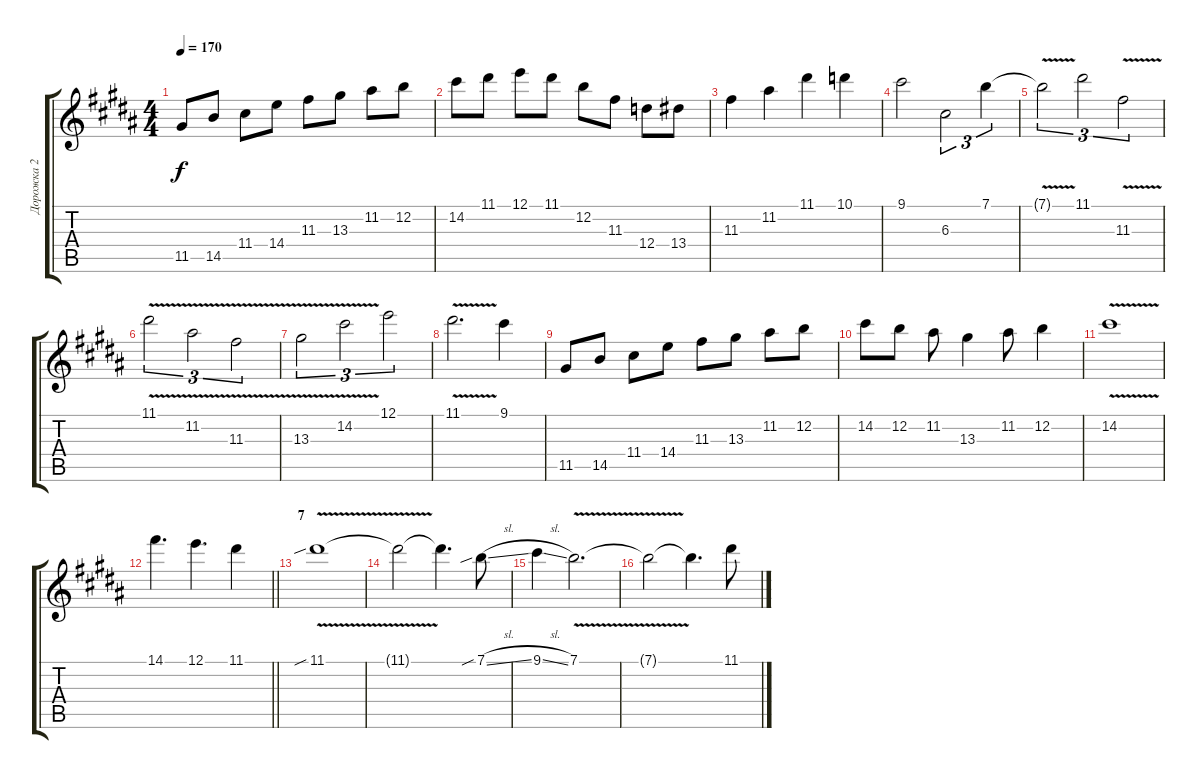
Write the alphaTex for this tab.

\track ("Дорожка 2" "Дорожка 2") {instrument distortionguitar}
\staff {score tabs}
\tuning (E4 B3 G3 D3 A2 E2) {hide}
\ts (4 4)
\tempo 170
\clef g2
\ks g#minor
11.5.8{dy f} 14.5.8 11.4.8 14.4.8 11.3.8 13.3.8 11.2.8 12.2.8 |
14.2.8 11.1.8 12.1.8 11.1.8 12.2.8 11.3.8 12.4.8 13.4.8 |
11.3.4 11.2.4 11.1.4 10.1.4 |
9.1.2 6.3.2{tu (3 2)} 7.1.4{tu (3 2)} |
7.1{v t}.2{tu (3 2)} 11.1.2{tu (3 2)} 11.3{v}.2{tu (3 2)} |
11.1{v}.2{tu (3 2)} 11.2{v}.2{tu (3 2)} 11.3{v}.2{tu (3 2)} |
13.3{v}.2{tu (3 2)} 14.2{v}.2{tu (3 2)} 12.1.2{tu (3 2)} |
11.1{v}.2{d} 9.1.4 |
11.5.8 14.5.8 11.4.8 14.4.8 11.3.8 13.3.8 11.2.8 12.2.8 |
14.2.8 12.2.8 11.2.8 13.3.4 11.2.8 12.2.4 |
14.2{v}.1 |
\barLineRight lightlight
14.1.4{d} 12.1.4{d} 11.1.4 |
\section ("" "7")
11.1{v sib}.1 |
11.1{t}.2 11.1{t}.4{d} 7.1{sib sl}.8 |
9.1{sl}.4 7.1{v}.2{d} |
7.1{t}.2 7.1{t}.4{d} 11.1{sl}.8
